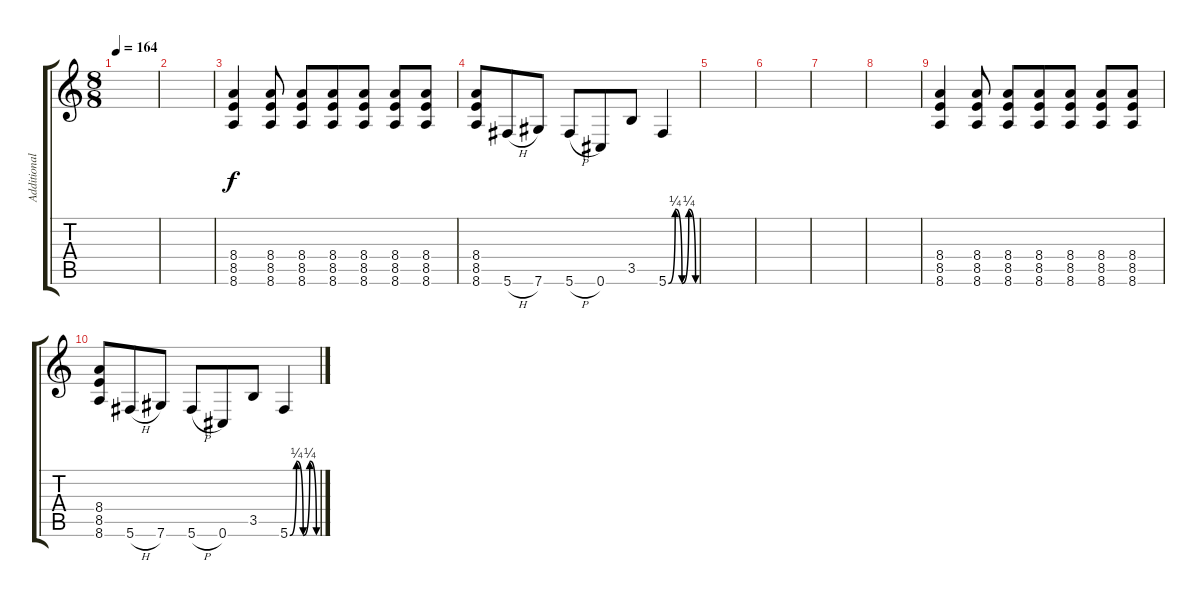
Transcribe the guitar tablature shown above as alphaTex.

\track ("Additional Guitar" "Additional") {instrument overdrivenguitar}
\staff {score tabs}
\tuning (Eb4 Bb3 Gb3 Db3 Ab2 Db2) {hide}
\ts (8 8)
\tempo 164
\clef g2
\ks c
|
|
(8.4 8.5 8.6).4 (8.4 8.5 8.6).8 (8.4 8.5 8.6).8 (8.4 8.5 8.6).8 (8.4 8.5 8.6).8 (8.4 8.5 8.6).8 (8.4 8.5 8.6).8 |
(8.4 8.5 8.6).8 5.6{h}.8 7.6.8 5.6{h}.8 0.6.8 3.5.8 5.6{be (custom 0 0 15 1 30 0 45 1 60 0)}.4 |
|
|
|
|
(8.4 8.5 8.6).4 (8.4 8.5 8.6).8 (8.4 8.5 8.6).8 (8.4 8.5 8.6).8 (8.4 8.5 8.6).8 (8.4 8.5 8.6).8 (8.4 8.5 8.6).8 |
(8.4 8.5 8.6).8 5.6{h}.8 7.6.8 5.6{h}.8 0.6.8 3.5.8 5.6{be (custom 0 0 15 1 30 0 45 1 60 0)}.4
